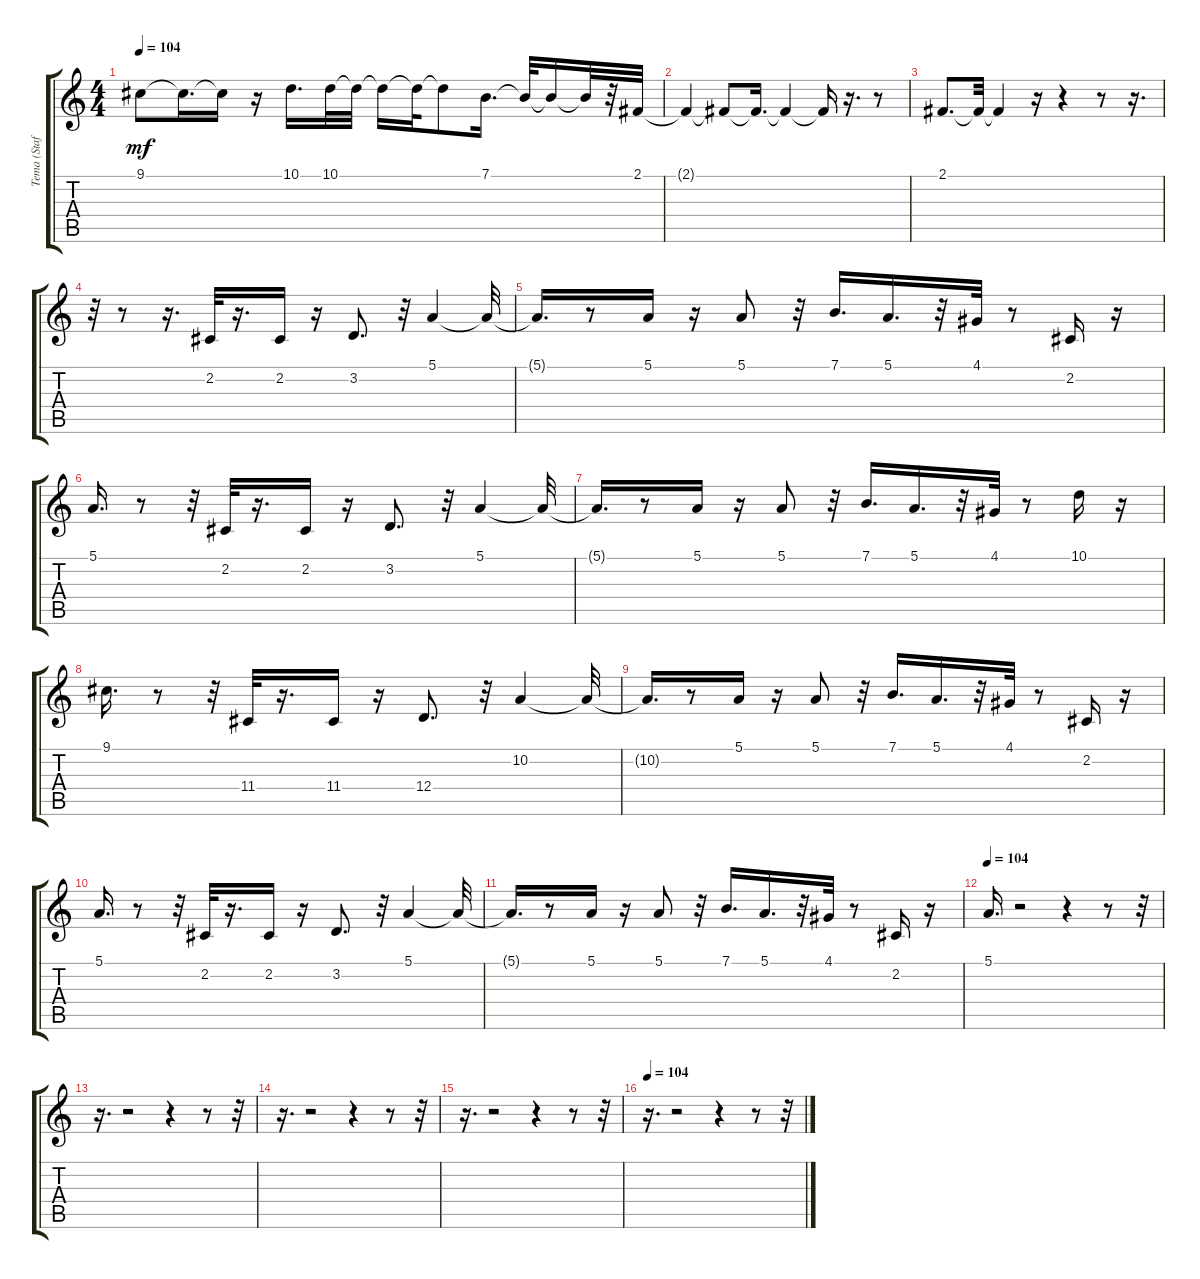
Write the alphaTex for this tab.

\track ("Tema (Staff 1)" "Tema (Staf") {instrument acousticgrandpiano}
\staff {score tabs}
\tuning (E4 B3 G3 D3 A2 E2) {hide}
\ts (4 4)
\tempo 104
\clef g2
\ks c
9.1{t}.8{dy mf} 9.1{t}.16{d} 9.1{t}.16 r.16 10.1.16{d} 10.1.32 10.1{t}.32 10.1{t}.16 10.1{t}.32 10.1{t}.8 7.1.16{d} 7.1{t}.32 7.1{t}.16 7.1{t}.32 r.32 2.1.32 |
2.1{t}.4 2.1{t}.8 2.1{t}.16{d} 2.1{t}.4 2.1{t}.16 r.16{d} r.8 |
2.1.8{d} 2.1{t}.32 2.1{t}.4 r.16 r.4 r.8 r.16{d} |
r.32 r.8 r.16{d} 2.2.32 r.16{d} 2.2.16 r.16 3.2.8{d} r.32 5.1.4 5.1{t}.32 |
5.1{t}.16{d} r.8 5.1.16 r.16 5.1.8 r.32 7.1.16{d} 5.1.16{d} r.32 4.1.32 r.8 2.2.16 r.16 |
5.1.16{d} r.8 r.32 2.2.32 r.16{d} 2.2.16 r.16 3.2.8{d} r.32 5.1.4 5.1{t}.32 |
5.1{t}.16{d} r.8 5.1.16 r.16 5.1.8 r.32 7.1.16{d} 5.1.16{d} r.32 4.1.32 r.8 10.1.16 r.16 |
9.1.16{d} r.8 r.32 11.4.32 r.16{d} 11.4.16 r.16 12.4.8{d} r.32 10.2.4 10.2{t}.32 |
10.2{t}.16{d} r.8 5.1.16 r.16 5.1.8 r.32 7.1.16{d} 5.1.16{d} r.32 4.1.32 r.8 2.2.16 r.16 |
5.1.16{d} r.8 r.32 2.2.32 r.16{d} 2.2.16 r.16 3.2.8{d} r.32 5.1.4 5.1{t}.32 |
5.1{t}.16{d} r.8 5.1.16 r.16 5.1.8 r.32 7.1.16{d} 5.1.16{d} r.32 4.1.32 r.8 2.2.16 r.16 |
\tempo 104
5.1.16{d} r.2 r.4 r.8 r.32 |
r.16{d} r.2 r.4 r.8 r.32 |
r.16{d} r.2 r.4 r.8 r.32 |
r.16{d} r.2 r.4 r.8 r.32 |
\tempo 104
r.16{d} r.2 r.4 r.8 r.32
